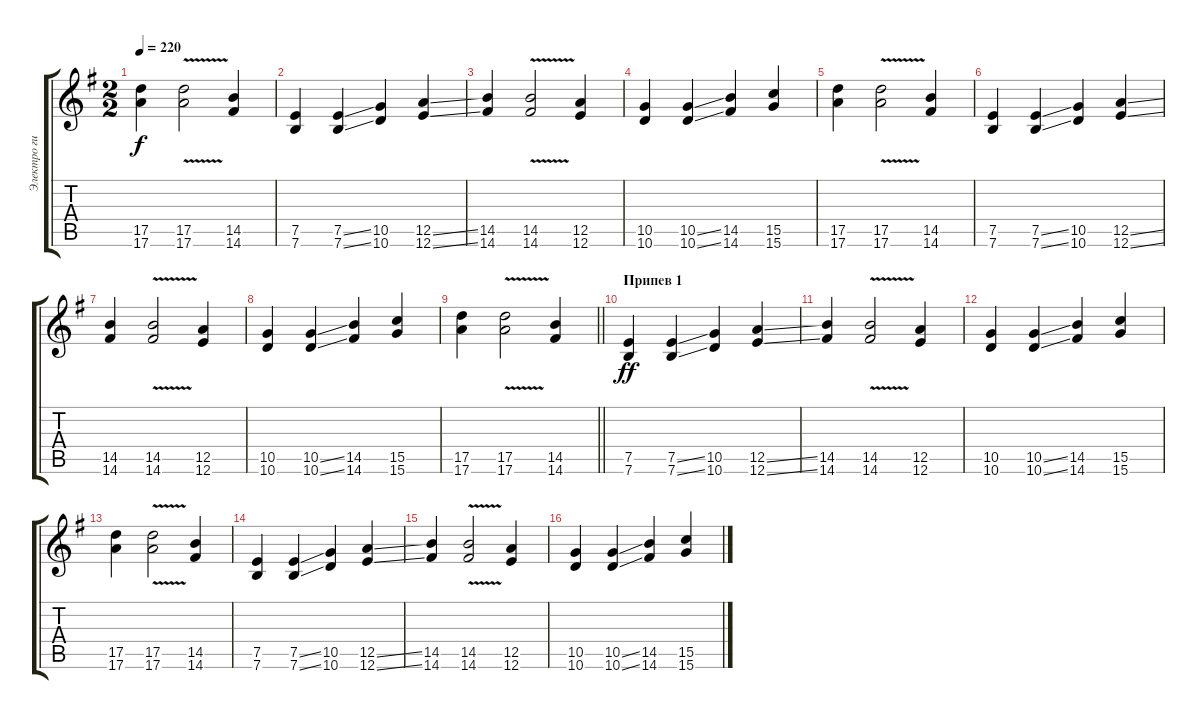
\track ("Электро гитара" "Электро ги") {instrument electricguitarjazz}
\staff {score tabs}
\tuning (E4 B3 G3 D3 A2 E2) {hide}
\ts (2 2)
\tempo 220
\clef g2
\ks eminor
(17.5 17.6).4{dy f} (17.5{v} 17.6{v}).2 (14.5 14.6).4 |
(7.5 7.6).4 (7.5{ss} 7.6{ss}).4 (10.5 10.6).4 (12.5{ss} 12.6{ss}).4 |
(14.5 14.6).4 (14.5{v} 14.6{v}).2 (12.5 12.6).4 |
(10.5 10.6).4 (10.5{ss} 10.6{ss}).4 (14.5 14.6).4 (15.5 15.6).4 |
(17.5 17.6).4 (17.5{v} 17.6{v}).2 (14.5 14.6).4 |
(7.5 7.6).4 (7.5{ss} 7.6{ss}).4 (10.5 10.6).4 (12.5{ss} 12.6{ss}).4 |
(14.5 14.6).4 (14.5{v} 14.6{v}).2 (12.5 12.6).4 |
(10.5 10.6).4 (10.5{ss} 10.6{ss}).4 (14.5 14.6).4 (15.5 15.6).4 |
\barLineRight lightlight
(17.5 17.6).4 (17.5{v} 17.6{v}).2 (14.5 14.6).4 |
\section ("" "Припев 1")
(7.5 7.6).4{dy ff} (7.5{ss} 7.6{ss}).4 (10.5 10.6).4 (12.5{ss} 12.6{ss}).4 |
(14.5 14.6).4 (14.5{v} 14.6{v}).2 (12.5 12.6).4 |
(10.5 10.6).4 (10.5{ss} 10.6{ss}).4 (14.5 14.6).4 (15.5 15.6).4 |
(17.5 17.6).4 (17.5{v} 17.6{v}).2 (14.5 14.6).4 |
(7.5 7.6).4 (7.5{ss} 7.6{ss}).4 (10.5 10.6).4 (12.5{ss} 12.6{ss}).4 |
(14.5 14.6).4 (14.5{v} 14.6{v}).2 (12.5 12.6).4 |
(10.5 10.6).4 (10.5{ss} 10.6{ss}).4 (14.5 14.6).4 (15.5 15.6).4
